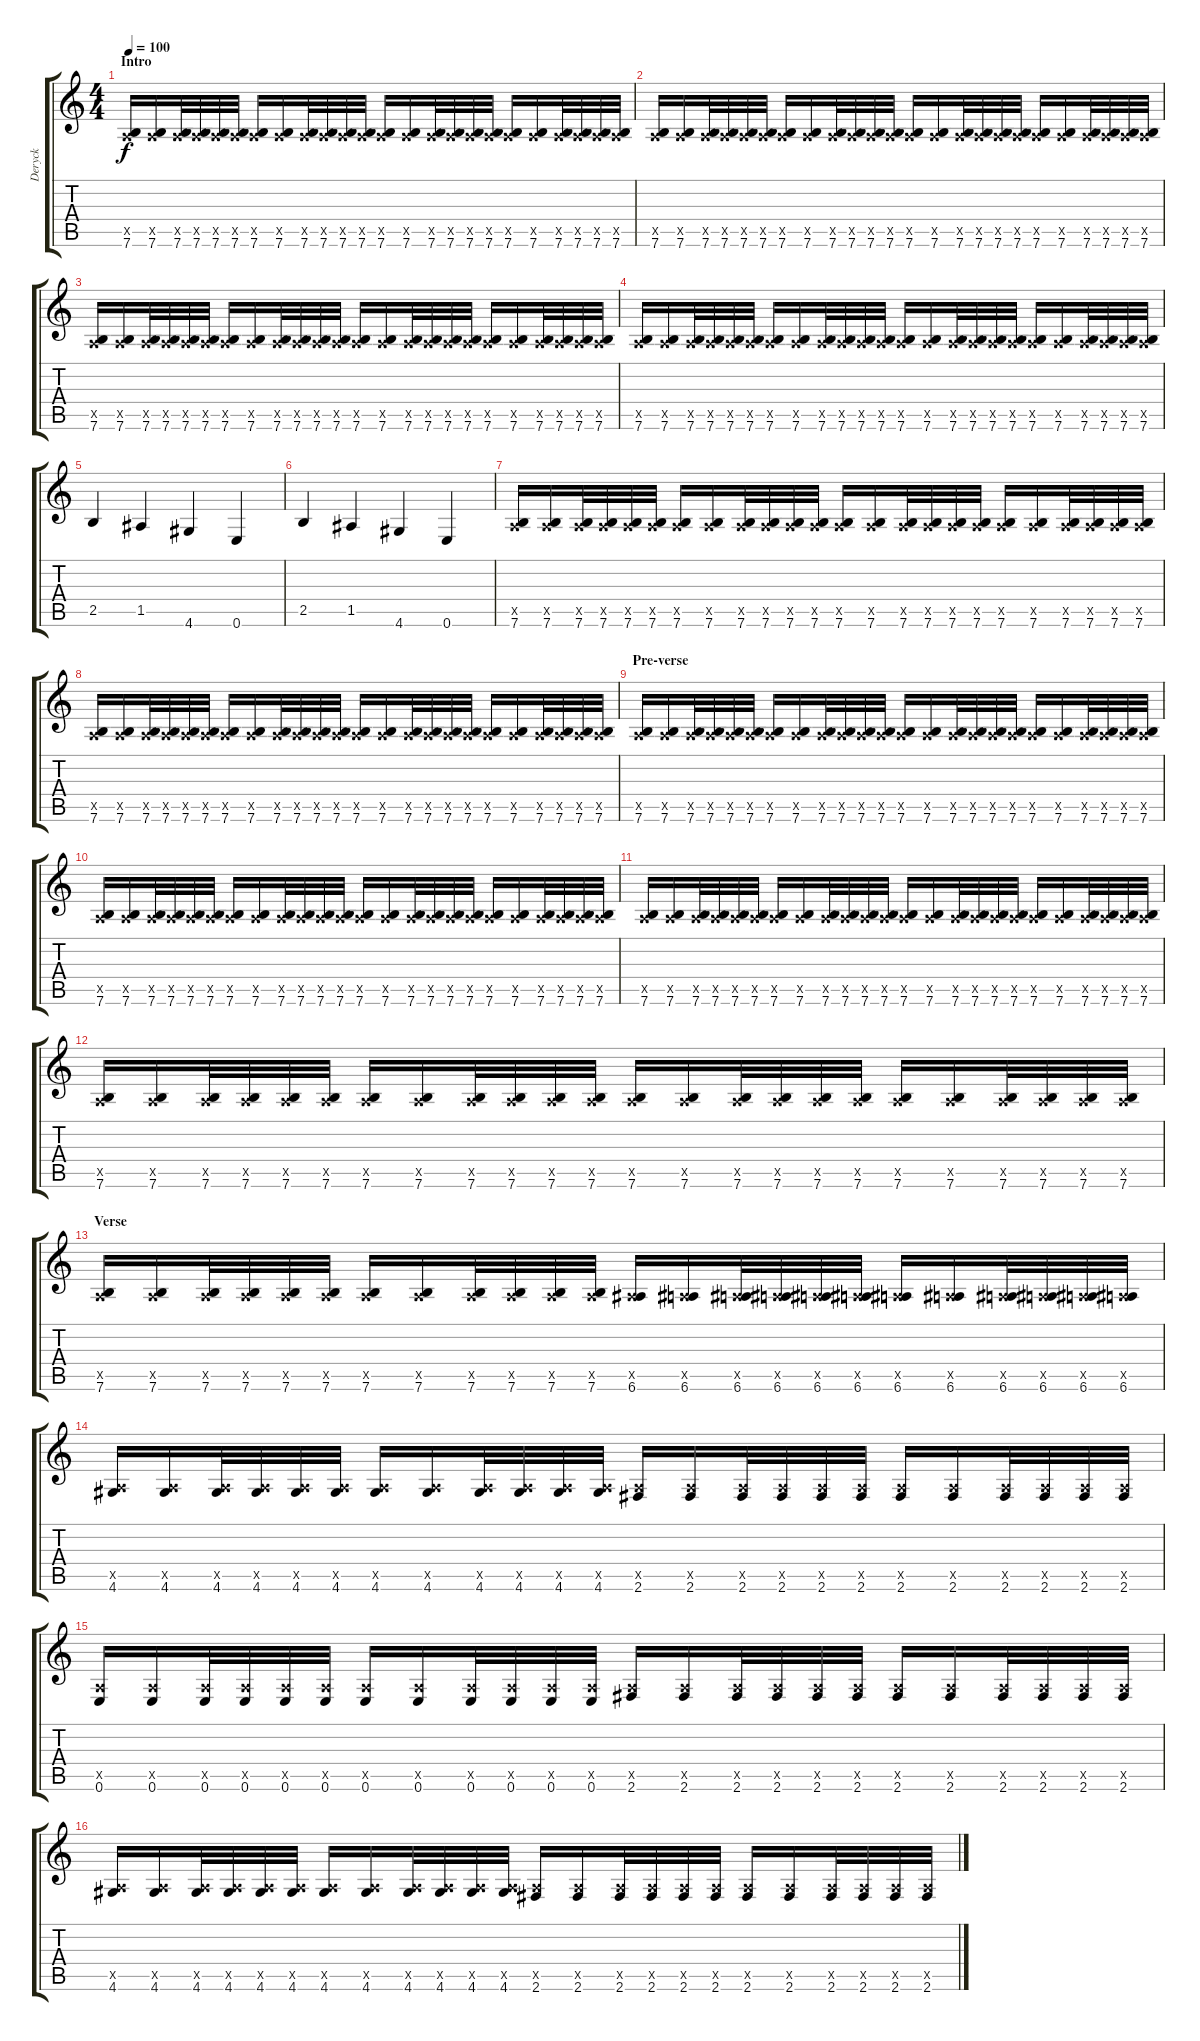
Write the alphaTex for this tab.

\track ("Deryck" "Deryck") {instrument electricguitarclean}
\staff {score tabs}
\tuning (E4 B3 G3 D3 A2 E2) {hide}
\ts (4 4)
\section ("" "Intro")
\tempo 100
\clef g2
\ks c
(0.5{x} 7.6).16{dy f instrument electricguitarclean} (0.5{x} 7.6).16 (0.5{x} 7.6).32 (0.5{x} 7.6).32 (0.5{x} 7.6).32 (0.5{x} 7.6).32 (0.5{x} 7.6).16 (0.5{x} 7.6).16 (0.5{x} 7.6).32 (0.5{x} 7.6).32 (0.5{x} 7.6).32 (0.5{x} 7.6).32 (0.5{x} 7.6).16 (0.5{x} 7.6).16 (0.5{x} 7.6).32 (0.5{x} 7.6).32 (0.5{x} 7.6).32 (0.5{x} 7.6).32 (0.5{x} 7.6).16 (0.5{x} 7.6).16 (0.5{x} 7.6).32 (0.5{x} 7.6).32 (0.5{x} 7.6).32 (0.5{x} 7.6).32 |
(0.5{x} 7.6).16 (0.5{x} 7.6).16 (0.5{x} 7.6).32 (0.5{x} 7.6).32 (0.5{x} 7.6).32 (0.5{x} 7.6).32 (0.5{x} 7.6).16 (0.5{x} 7.6).16 (0.5{x} 7.6).32 (0.5{x} 7.6).32 (0.5{x} 7.6).32 (0.5{x} 7.6).32 (0.5{x} 7.6).16 (0.5{x} 7.6).16 (0.5{x} 7.6).32 (0.5{x} 7.6).32 (0.5{x} 7.6).32 (0.5{x} 7.6).32 (0.5{x} 7.6).16 (0.5{x} 7.6).16 (0.5{x} 7.6).32 (0.5{x} 7.6).32 (0.5{x} 7.6).32 (0.5{x} 7.6).32 |
(0.5{x} 7.6).16 (0.5{x} 7.6).16 (0.5{x} 7.6).32 (0.5{x} 7.6).32 (0.5{x} 7.6).32 (0.5{x} 7.6).32 (0.5{x} 7.6).16 (0.5{x} 7.6).16 (0.5{x} 7.6).32 (0.5{x} 7.6).32 (0.5{x} 7.6).32 (0.5{x} 7.6).32 (0.5{x} 7.6).16 (0.5{x} 7.6).16 (0.5{x} 7.6).32 (0.5{x} 7.6).32 (0.5{x} 7.6).32 (0.5{x} 7.6).32 (0.5{x} 7.6).16 (0.5{x} 7.6).16 (0.5{x} 7.6).32 (0.5{x} 7.6).32 (0.5{x} 7.6).32 (0.5{x} 7.6).32 |
(0.5{x} 7.6).16 (0.5{x} 7.6).16 (0.5{x} 7.6).32 (0.5{x} 7.6).32 (0.5{x} 7.6).32 (0.5{x} 7.6).32 (0.5{x} 7.6).16 (0.5{x} 7.6).16 (0.5{x} 7.6).32 (0.5{x} 7.6).32 (0.5{x} 7.6).32 (0.5{x} 7.6).32 (0.5{x} 7.6).16 (0.5{x} 7.6).16 (0.5{x} 7.6).32 (0.5{x} 7.6).32 (0.5{x} 7.6).32 (0.5{x} 7.6).32 (0.5{x} 7.6).16 (0.5{x} 7.6).16 (0.5{x} 7.6).32 (0.5{x} 7.6).32 (0.5{x} 7.6).32 (0.5{x} 7.6).32 |
2.5.4{volume 13 instrument distortionguitar} 1.5.4 4.6.4 0.6.4 |
2.5.4 1.5.4 4.6.4 0.6.4 |
(0.5{x} 7.6).16{instrument electricguitarclean} (0.5{x} 7.6).16 (0.5{x} 7.6).32 (0.5{x} 7.6).32 (0.5{x} 7.6).32 (0.5{x} 7.6).32 (0.5{x} 7.6).16 (0.5{x} 7.6).16 (0.5{x} 7.6).32 (0.5{x} 7.6).32 (0.5{x} 7.6).32 (0.5{x} 7.6).32 (0.5{x} 7.6).16 (0.5{x} 7.6).16 (0.5{x} 7.6).32 (0.5{x} 7.6).32 (0.5{x} 7.6).32 (0.5{x} 7.6).32 (0.5{x} 7.6).16 (0.5{x} 7.6).16 (0.5{x} 7.6).32 (0.5{x} 7.6).32 (0.5{x} 7.6).32 (0.5{x} 7.6).32 |
(0.5{x} 7.6).16 (0.5{x} 7.6).16 (0.5{x} 7.6).32 (0.5{x} 7.6).32 (0.5{x} 7.6).32 (0.5{x} 7.6).32 (0.5{x} 7.6).16 (0.5{x} 7.6).16 (0.5{x} 7.6).32 (0.5{x} 7.6).32 (0.5{x} 7.6).32 (0.5{x} 7.6).32 (0.5{x} 7.6).16 (0.5{x} 7.6).16 (0.5{x} 7.6).32 (0.5{x} 7.6).32 (0.5{x} 7.6).32 (0.5{x} 7.6).32 (0.5{x} 7.6).16 (0.5{x} 7.6).16 (0.5{x} 7.6).32 (0.5{x} 7.6).32 (0.5{x} 7.6).32 (0.5{x} 7.6).32 |
\section ("" "Pre-verse")
(0.5{x} 7.6).16 (0.5{x} 7.6).16 (0.5{x} 7.6).32 (0.5{x} 7.6).32 (0.5{x} 7.6).32 (0.5{x} 7.6).32 (0.5{x} 7.6).16 (0.5{x} 7.6).16 (0.5{x} 7.6).32 (0.5{x} 7.6).32 (0.5{x} 7.6).32 (0.5{x} 7.6).32 (0.5{x} 7.6).16 (0.5{x} 7.6).16 (0.5{x} 7.6).32 (0.5{x} 7.6).32 (0.5{x} 7.6).32 (0.5{x} 7.6).32 (0.5{x} 7.6).16 (0.5{x} 7.6).16 (0.5{x} 7.6).32 (0.5{x} 7.6).32 (0.5{x} 7.6).32 (0.5{x} 7.6).32 |
(0.5{x} 7.6).16 (0.5{x} 7.6).16 (0.5{x} 7.6).32 (0.5{x} 7.6).32 (0.5{x} 7.6).32 (0.5{x} 7.6).32 (0.5{x} 7.6).16 (0.5{x} 7.6).16 (0.5{x} 7.6).32 (0.5{x} 7.6).32 (0.5{x} 7.6).32 (0.5{x} 7.6).32 (0.5{x} 7.6).16 (0.5{x} 7.6).16 (0.5{x} 7.6).32 (0.5{x} 7.6).32 (0.5{x} 7.6).32 (0.5{x} 7.6).32 (0.5{x} 7.6).16 (0.5{x} 7.6).16 (0.5{x} 7.6).32 (0.5{x} 7.6).32 (0.5{x} 7.6).32 (0.5{x} 7.6).32 |
(0.5{x} 7.6).16 (0.5{x} 7.6).16 (0.5{x} 7.6).32 (0.5{x} 7.6).32 (0.5{x} 7.6).32 (0.5{x} 7.6).32 (0.5{x} 7.6).16 (0.5{x} 7.6).16 (0.5{x} 7.6).32 (0.5{x} 7.6).32 (0.5{x} 7.6).32 (0.5{x} 7.6).32 (0.5{x} 7.6).16 (0.5{x} 7.6).16 (0.5{x} 7.6).32 (0.5{x} 7.6).32 (0.5{x} 7.6).32 (0.5{x} 7.6).32 (0.5{x} 7.6).16 (0.5{x} 7.6).16 (0.5{x} 7.6).32 (0.5{x} 7.6).32 (0.5{x} 7.6).32 (0.5{x} 7.6).32 |
(0.5{x} 7.6).16 (0.5{x} 7.6).16 (0.5{x} 7.6).32 (0.5{x} 7.6).32 (0.5{x} 7.6).32 (0.5{x} 7.6).32 (0.5{x} 7.6).16 (0.5{x} 7.6).16 (0.5{x} 7.6).32 (0.5{x} 7.6).32 (0.5{x} 7.6).32 (0.5{x} 7.6).32 (0.5{x} 7.6).16 (0.5{x} 7.6).16 (0.5{x} 7.6).32 (0.5{x} 7.6).32 (0.5{x} 7.6).32 (0.5{x} 7.6).32 (0.5{x} 7.6).16 (0.5{x} 7.6).16 (0.5{x} 7.6).32 (0.5{x} 7.6).32 (0.5{x} 7.6).32 (0.5{x} 7.6).32 |
\section ("" "Verse")
(0.5{x} 7.6).16 (0.5{x} 7.6).16 (0.5{x} 7.6).32 (0.5{x} 7.6).32 (0.5{x} 7.6).32 (0.5{x} 7.6).32 (0.5{x} 7.6).16 (0.5{x} 7.6).16 (0.5{x} 7.6).32 (0.5{x} 7.6).32 (0.5{x} 7.6).32 (0.5{x} 7.6).32 (0.5{x} 6.6).16 (0.5{x} 6.6).16 (0.5{x} 6.6).32 (0.5{x} 6.6).32 (0.5{x} 6.6).32 (0.5{x} 6.6).32 (0.5{x} 6.6).16 (0.5{x} 6.6).16 (0.5{x} 6.6).32 (0.5{x} 6.6).32 (0.5{x} 6.6).32 (0.5{x} 6.6).32 |
(0.5{x} 4.6).16 (0.5{x} 4.6).16 (0.5{x} 4.6).32 (0.5{x} 4.6).32 (0.5{x} 4.6).32 (0.5{x} 4.6).32 (0.5{x} 4.6).16 (0.5{x} 4.6).16 (0.5{x} 4.6).32 (0.5{x} 4.6).32 (0.5{x} 4.6).32 (0.5{x} 4.6).32 (0.5{x} 2.6).16 (0.5{x} 2.6).16 (0.5{x} 2.6).32 (0.5{x} 2.6).32 (0.5{x} 2.6).32 (0.5{x} 2.6).32 (0.5{x} 2.6).16 (0.5{x} 2.6).16 (0.5{x} 2.6).32 (0.5{x} 2.6).32 (0.5{x} 2.6).32 (0.5{x} 2.6).32 |
(0.5{x} 0.6).16 (0.5{x} 0.6).16 (0.5{x} 0.6).32 (0.5{x} 0.6).32 (0.5{x} 0.6).32 (0.5{x} 0.6).32 (0.5{x} 0.6).16 (0.5{x} 0.6).16 (0.5{x} 0.6).32 (0.5{x} 0.6).32 (0.5{x} 0.6).32 (0.5{x} 0.6).32 (0.5{x} 2.6).16 (0.5{x} 2.6).16 (0.5{x} 2.6).32 (0.5{x} 2.6).32 (0.5{x} 2.6).32 (0.5{x} 2.6).32 (0.5{x} 2.6).16 (0.5{x} 2.6).16 (0.5{x} 2.6).32 (0.5{x} 2.6).32 (0.5{x} 2.6).32 (0.5{x} 2.6).32 |
(0.5{x} 4.6).16 (0.5{x} 4.6).16 (0.5{x} 4.6).32 (0.5{x} 4.6).32 (0.5{x} 4.6).32 (0.5{x} 4.6).32 (0.5{x} 4.6).16 (0.5{x} 4.6).16 (0.5{x} 4.6).32 (0.5{x} 4.6).32 (0.5{x} 4.6).32 (0.5{x} 4.6).32 (0.5{x} 2.6).16 (0.5{x} 2.6).16 (0.5{x} 2.6).32 (0.5{x} 2.6).32 (0.5{x} 2.6).32 (0.5{x} 2.6).32 (0.5{x} 2.6).16 (0.5{x} 2.6).16 (0.5{x} 2.6).32 (0.5{x} 2.6).32 (0.5{x} 2.6).32 (0.5{x} 2.6).32
